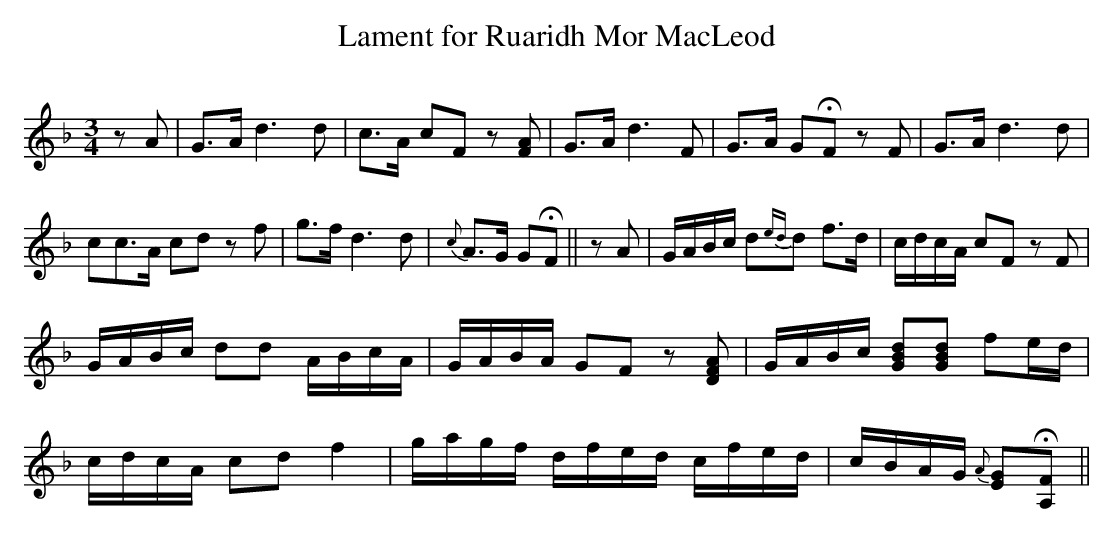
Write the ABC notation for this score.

X:1
T:Lament for Ruaridh Mor MacLeod
M:3/4
L:1/8
Q:”Very Slow”
M:3/4
K:Gdor
zA|G>A d3d|c>A cF z[FA]|G>A d3F|G>A G!fermata!F zF|G>A d3d|
cc>A cd zf|g>f d3d|{c}A>G G!fermata!F||zA|G/A/B/c/ d{ed}d f>d|c/d/c/A/ cF zF|
G/A/B/c/ dd A/B/c/A/|G/A/B/A/ GF z[DFA]|G/A/B/c/ [GBd][GBd] fe/d/|
c/d/c/A/ cd f2|g/a/g/f/ d/f/e/d/ c/f/e/d/|c/B/A/G/ {A}[EG]!fermata![A,F]||
